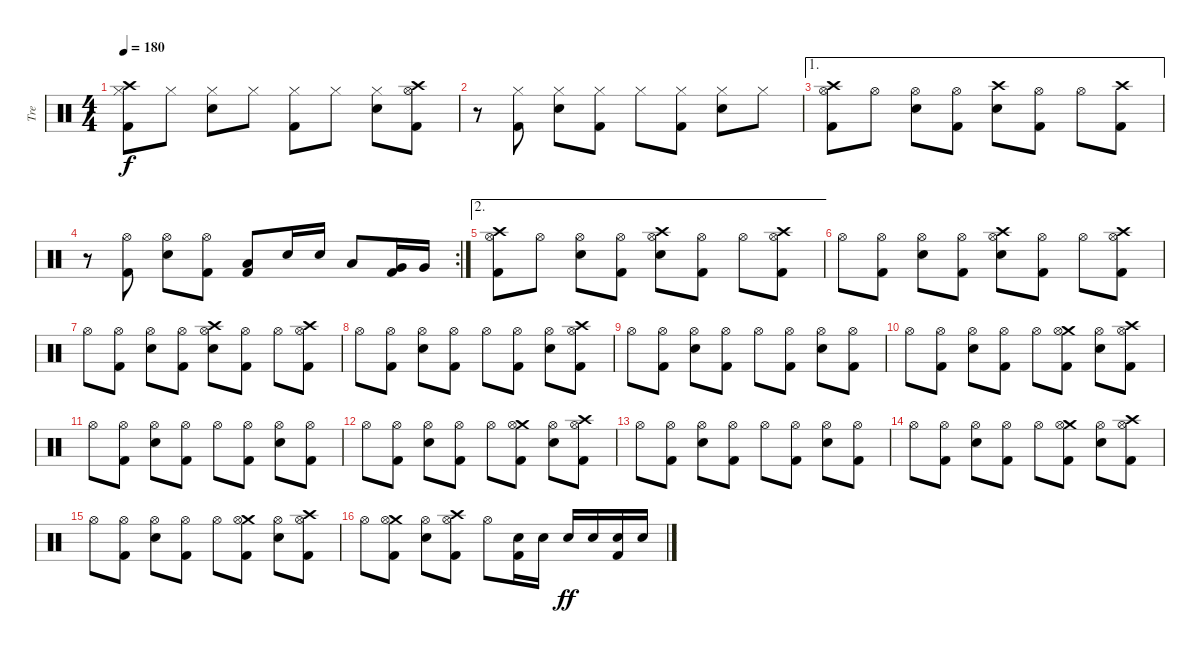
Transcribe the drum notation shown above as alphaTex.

\track ("Tre" "Tre") {instrument percussion}
\staff {score}
\articulation defaults
\ts (4 4)
\tempo 180
\clef neutral
\ks c
("Crash high (hit)" "Hi-Hat (closed)" "Kick (hit) 2").8{dy f} "Hi-Hat (closed)".8 ("Hi-Hat (closed)" "Electric Snare (hit)").8 "Hi-Hat (closed)".8 ("Hi-Hat (closed)" "Kick (hit) 2").8 "Hi-Hat (closed)".8 ("Hi-Hat (closed)" "Electric Snare (hit)").8 ("Crash high (hit)" "Hi-Hat (open)" "Kick (hit) 2").8 |
r.8 ("Hi-Hat (closed)" "Kick (hit) 2").8 ("Hi-Hat (closed)" "Electric Snare (hit)").8 ("Hi-Hat (closed)" "Kick (hit) 2").8 "Hi-Hat (closed)".8 ("Hi-Hat (closed)" "Kick (hit) 2").8 ("Hi-Hat (closed)" "Electric Snare (hit)").8 "Hi-Hat (closed)".8 |
\ae 1
("Crash high (hit)" "Hi-Hat (open)" "Kick (hit) 2").8 "Hi-Hat (open)".8 ("Hi-Hat (open)" "Electric Snare (hit)").8 ("Hi-Hat (open)" "Kick (hit) 2").8 ("Crash high (hit)" "Electric Snare (hit)").8 ("Hi-Hat (open)" "Kick (hit) 2").8 "Hi-Hat (open)".8 ("Crash high (hit)" "Kick (hit) 2").8 |
\rc 2
r.8 ("Hi-Hat (open)" "Kick (hit) 2").8 ("Hi-Hat (open)" "Electric Snare (hit)").8 ("Hi-Hat (open)" "Kick (hit) 2").8 ("Low Tom (hit)" "Kick (hit) 2").8 "Electric Snare (hit)".16 "Electric Snare (hit)".16 "Low Tom (hit)".8 ("Very Low Tom (hit)" "Kick (hit) 2").16 "Very Low Tom (hit)".16 |
\ae 2
("Crash high (hit)" "Hi-Hat (open)" "Kick (hit) 2").8 "Hi-Hat (open)".8 ("Hi-Hat (open)" "Electric Snare (hit)").8 ("Hi-Hat (open)" "Kick (hit) 2").8 ("Crash high (hit)" "Hi-Hat (open)" "Electric Snare (hit)").8 ("Hi-Hat (open)" "Kick (hit) 2").8 "Hi-Hat (open)".8 ("Crash high (hit)" "Hi-Hat (open)" "Kick (hit) 2").8 |
"Hi-Hat (open)".8 ("Hi-Hat (open)" "Kick (hit) 2").8 ("Hi-Hat (open)" "Electric Snare (hit)").8 ("Hi-Hat (open)" "Kick (hit) 2").8 ("Crash high (hit)" "Hi-Hat (open)" "Electric Snare (hit)").8 ("Hi-Hat (open)" "Kick (hit) 2").8 "Hi-Hat (open)".8 ("Crash high (hit)" "Hi-Hat (open)" "Kick (hit) 2").8 |
"Hi-Hat (open)".8 ("Hi-Hat (open)" "Kick (hit) 2").8 ("Hi-Hat (open)" "Electric Snare (hit)").8 ("Hi-Hat (open)" "Kick (hit) 2").8 ("Crash high (hit)" "Hi-Hat (open)" "Electric Snare (hit)").8 ("Hi-Hat (open)" "Kick (hit) 2").8 "Hi-Hat (open)".8 ("Crash high (hit)" "Hi-Hat (open)" "Kick (hit) 2").8 |
"Hi-Hat (open)".8 ("Hi-Hat (open)" "Kick (hit) 2").8 ("Hi-Hat (open)" "Electric Snare (hit)").8 ("Hi-Hat (open)" "Kick (hit) 2").8 "Hi-Hat (open)".8 ("Hi-Hat (open)" "Kick (hit) 2").8 ("Hi-Hat (open)" "Electric Snare (hit)").8 ("Crash high (hit)" "Hi-Hat (open)" "Kick (hit) 2").8 |
"Hi-Hat (open)".8 ("Hi-Hat (open)" "Kick (hit) 2").8 ("Hi-Hat (open)" "Electric Snare (hit)").8 ("Hi-Hat (open)" "Kick (hit) 2").8 "Hi-Hat (open)".8 ("Hi-Hat (open)" "Kick (hit) 2").8 ("Hi-Hat (open)" "Electric Snare (hit)").8 ("Hi-Hat (open)" "Kick (hit) 2").8 |
"Hi-Hat (open)".8 ("Hi-Hat (open)" "Kick (hit) 2").8 ("Hi-Hat (open)" "Electric Snare (hit)").8 ("Hi-Hat (open)" "Kick (hit) 2").8 "Hi-Hat (open)".8 ("Crash medium (hit)" "Hi-Hat (open)" "Kick (hit) 2").8 ("Hi-Hat (open)" "Electric Snare (hit)").8 ("Crash high (hit)" "Hi-Hat (open)" "Kick (hit) 2").8 |
"Hi-Hat (open)".8 ("Hi-Hat (open)" "Kick (hit) 2").8 ("Hi-Hat (open)" "Electric Snare (hit)").8 ("Hi-Hat (open)" "Kick (hit) 2").8 "Hi-Hat (open)".8 ("Hi-Hat (open)" "Kick (hit) 2").8 ("Hi-Hat (open)" "Electric Snare (hit)").8 ("Hi-Hat (open)" "Kick (hit) 2").8 |
"Hi-Hat (open)".8 ("Hi-Hat (open)" "Kick (hit) 2").8 ("Hi-Hat (open)" "Electric Snare (hit)").8 ("Hi-Hat (open)" "Kick (hit) 2").8 "Hi-Hat (open)".8 ("Crash medium (hit)" "Hi-Hat (open)" "Kick (hit) 2").8 ("Hi-Hat (open)" "Electric Snare (hit)").8 ("Crash high (hit)" "Hi-Hat (open)" "Kick (hit) 2").8 |
"Hi-Hat (open)".8 ("Hi-Hat (open)" "Kick (hit) 2").8 ("Hi-Hat (open)" "Electric Snare (hit)").8 ("Hi-Hat (open)" "Kick (hit) 2").8 "Hi-Hat (open)".8 ("Hi-Hat (open)" "Kick (hit) 2").8 ("Hi-Hat (open)" "Electric Snare (hit)").8 ("Hi-Hat (open)" "Kick (hit) 2").8 |
"Hi-Hat (open)".8 ("Hi-Hat (open)" "Kick (hit) 2").8 ("Hi-Hat (open)" "Electric Snare (hit)").8 ("Hi-Hat (open)" "Kick (hit) 2").8 "Hi-Hat (open)".8 ("Crash medium (hit)" "Hi-Hat (open)" "Kick (hit) 2").8 ("Hi-Hat (open)" "Electric Snare (hit)").8 ("Crash high (hit)" "Hi-Hat (open)" "Kick (hit) 2").8 |
"Hi-Hat (open)".8 ("Hi-Hat (open)" "Kick (hit) 2").8 ("Hi-Hat (open)" "Electric Snare (hit)").8 ("Hi-Hat (open)" "Kick (hit) 2").8 "Hi-Hat (open)".8 ("Crash medium (hit)" "Hi-Hat (open)" "Kick (hit) 2").8 ("Hi-Hat (open)" "Electric Snare (hit)").8 ("Crash high (hit)" "Hi-Hat (open)" "Kick (hit) 2").8 |
"Hi-Hat (open)".8 ("Crash medium (hit)" "Hi-Hat (open)" "Kick (hit) 2").8 ("Hi-Hat (open)" "Electric Snare (hit)").8 ("Crash high (hit)" "Hi-Hat (open)" "Kick (hit) 2").8 "Hi-Hat (open)".8 ("Electric Snare (hit)" "Kick (hit) 2").16 "Electric Snare (hit)".16 "Electric Snare (hit)".16{dy ff} "Electric Snare (hit)".16 ("Electric Snare (hit)" "Kick (hit) 2").16 "Electric Snare (hit)".16
